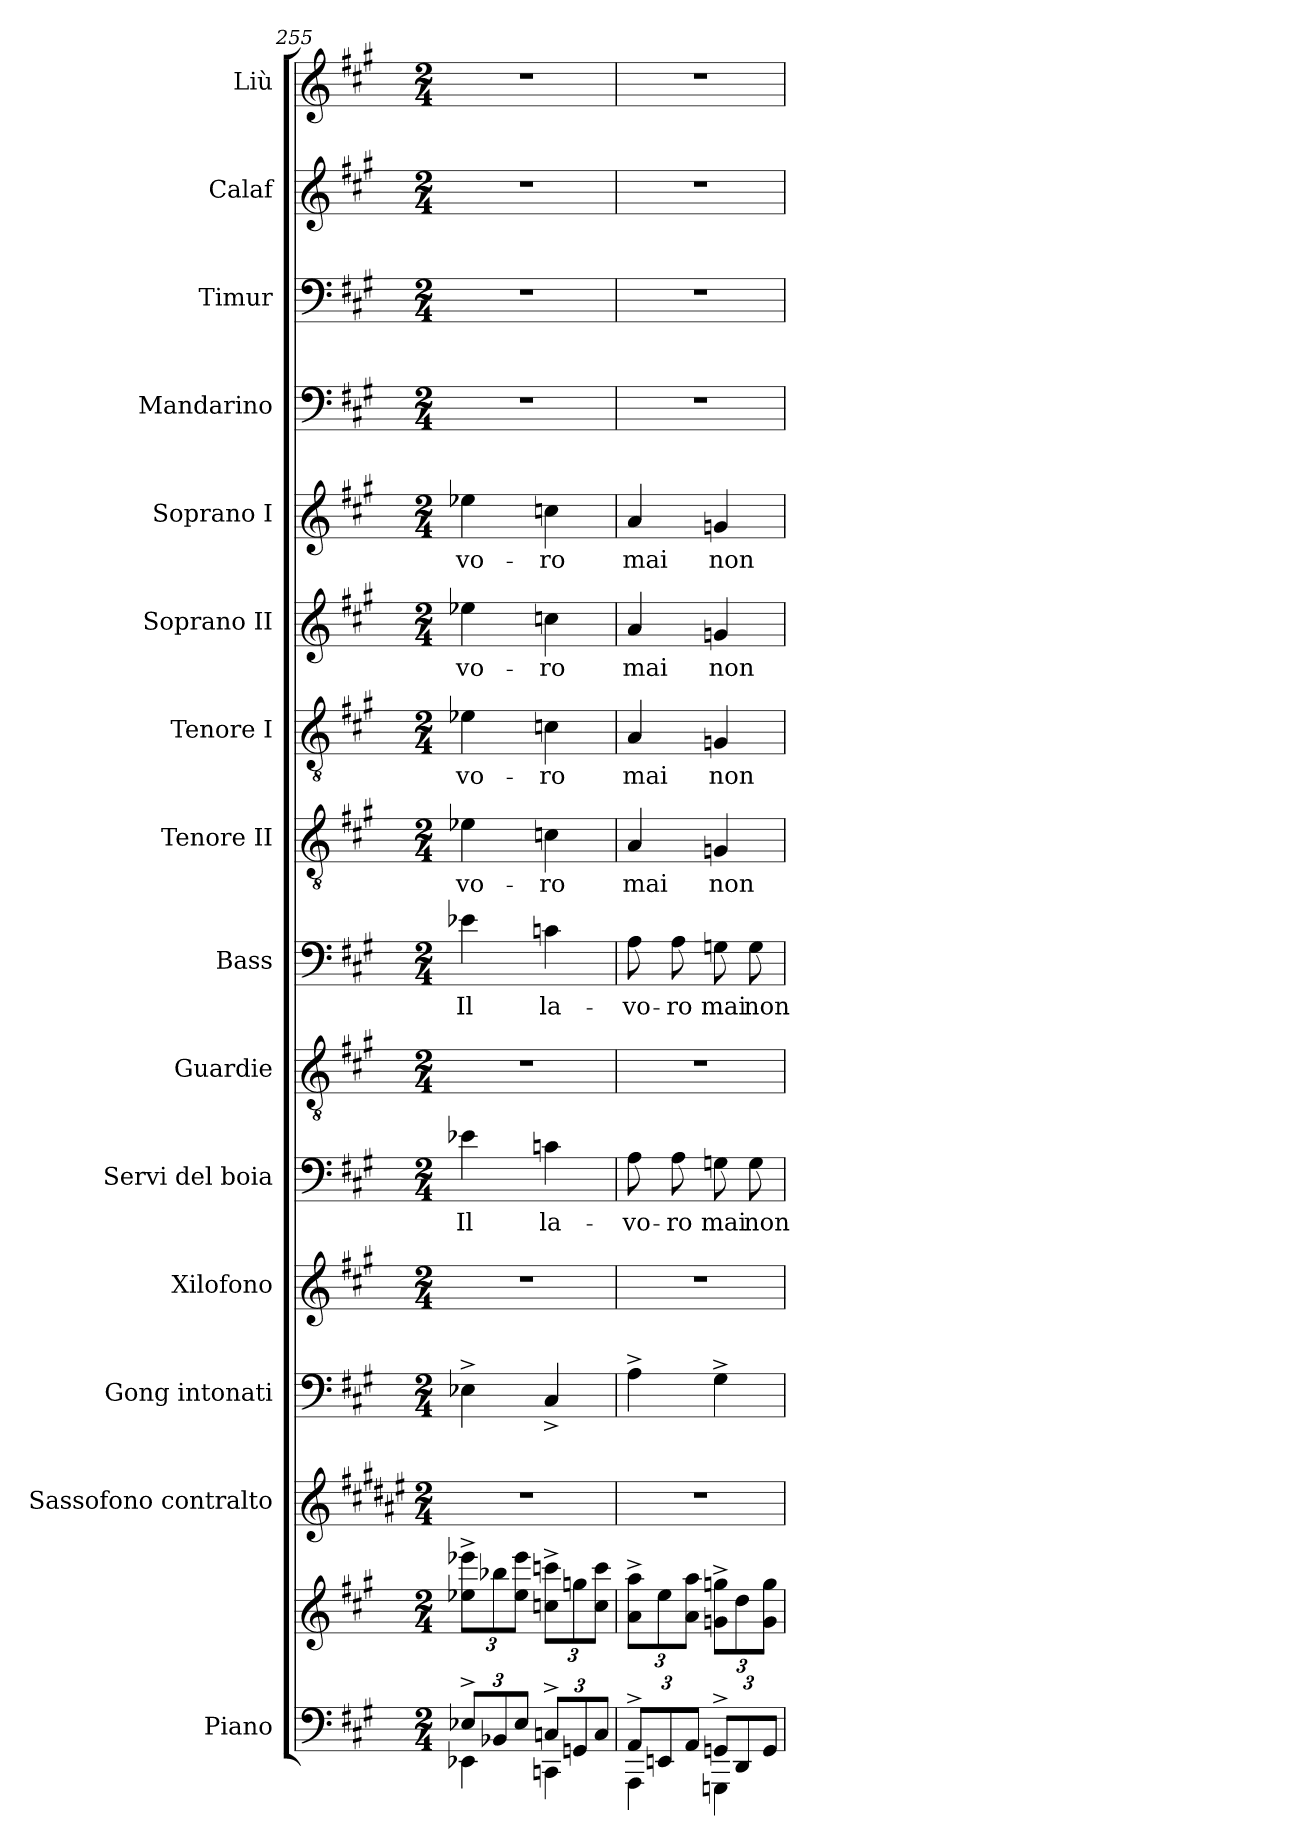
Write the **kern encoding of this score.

**kern	**kern	**kern	**kern	**kern	**kern	**text	**kern	**kern	**text	**kern	**text	**kern	**text	**kern	**text	**kern	**text	**kern	**kern	**kern	**kern
*part15	*part15	*part14	*part13	*part12	*part11	*part11	*part10	*part9	*part9	*part8	*part8	*part7	*part7	*part6	*part6	*part5	*part5	*part4	*part3	*part2	*part1
*staff16	*staff15	*staff14	*staff13	*staff12	*staff11	*staff11	*staff10	*staff9	*staff9	*staff8	*staff8	*staff7	*staff7	*staff6	*staff6	*staff5	*staff5	*staff4	*staff3	*staff2	*staff1
*I"Piano	*	*I"Sassofono contralto	*I"Gong intonati	*I"Xilofono	*I"Servi del boia	*	*I"Guardie	*I"Bass	*	*I"Tenore II	*	*I"Tenore I	*	*I"Soprano II	*	*I"Soprano I	*	*I"Mandarino	*I"Timur	*I"Calaf	*I"Liù
*I'Pno.	*	*	*I'Gong int.	*I'Xil.	*I'Ser.B.	*	*I'G.	*I'B.	*	*I'T. II	*	*I'T. I	*	*I'S. II	*	*I'S. I	*	*I'M.	*I'T.	*I'C.	*I'L.
*clefF4	*clefG2	*clefG2	*clefF4	*clefG2	*clefF4	*	*clefGv2	*clefF4	*	*clefGv2	*	*clefGv2	*	*clefG2	*	*clefG2	*	*clefF4	*clefF4	*clefG2	*clefG2
*	*	*ITrd5c9	*	*ITrd-7c-12	*	*	*	*	*	*	*	*	*	*	*	*	*	*	*	*	*
*k[f#c#g#]	*k[f#c#g#]	*k[f#c#g#]	*k[f#c#g#]	*k[f#c#g#]	*k[f#c#g#]	*	*k[f#c#g#]	*k[f#c#g#]	*	*k[f#c#g#]	*	*k[f#c#g#]	*	*k[f#c#g#]	*	*k[f#c#g#]	*	*k[f#c#g#]	*k[f#c#g#]	*k[f#c#g#]	*k[f#c#g#]
*M2/4	*M2/4	*M2/4	*M2/4	*M2/4	*M2/4	*	*M2/4	*M2/4	*	*M2/4	*	*M2/4	*	*M2/4	*	*M2/4	*	*M2/4	*M2/4	*M2/4	*M2/4
*Xbrackettup	*Xbrackettup	*	*	*	*	*	*	*	*	*	*	*	*	*	*	*	*	*	*	*	*
=255	=255	=255	=255	=255	=255	=255	=255	=255	=255	=255	=255	=255	=255	=255	=255	=255	=255	=255	=255	=255	=255
*^	*	*	*	*	*	*	*	*	*	*	*	*	*	*	*	*	*	*	*	*	*
!	!	!	!	!	!	!	!LO:LY:b	!	!	!LO:LY:b	!	!LO:LY:b	!	!LO:LY:b	!	!LO:LY:b	!	!LO:LY:b	!	!	!	!
12E-X^/L	4EE-X\	12ee-X\^ 12eee-X\^L	2r	4E-X^\	2r	4e-X\	Il	2r	4e-X\	Il	4e-X\	-vo-	4e-X\	-vo-	4ee-X\	-vo-	4ee-X\	-vo-	2r	2r	2r	2r
12BB-X/	.	12bb-X\	.	.	.	.	.	.	.	.	.	.	.	.	.	.	.	.	.	.	.	.
12E-/J	.	12ee-\ 12eee-\J	.	.	.	.	.	.	.	.	.	.	.	.	.	.	.	.	.	.	.	.
!	!	!	!	!	!	!	!LO:LY:b	!	!	!LO:LY:b	!	!LO:LY:b	!	!LO:LY:b	!	!LO:LY:b	!	!LO:LY:b	!	!	!	!
12Cn^/L	4CCn\	12ccn\^ 12cccn\^L	.	4C#^/	.	4cn\	la-	.	4cn\	la-	4cn\	-ro	4cn\	-ro	4ccn\	-ro	4ccn\	-ro	.	.	.	.
12GGn/	.	12ggn\	.	.	.	.	.	.	.	.	.	.	.	.	.	.	.	.	.	.	.	.
12C/J	.	12cc\ 12ccc\J	.	.	.	.	.	.	.	.	.	.	.	.	.	.	.	.	.	.	.	.
!!LO:PB:g=z
=256	=256	=256	=256	=256	=256	=256	=256	=256	=256	=256	=256	=256	=256	=256	=256	=256	=256	=256	=256	=256	=256	=256
!	!	!	!	!	!	!	!LO:LY:b	!	!	!LO:LY:b	!	!LO:LY:b	!	!LO:LY:b	!	!LO:LY:b	!	!LO:LY:b	!	!	!	!
12AA^/L	4AAA\	12a\^ 12aa\^L	2r	4A^\	2r	8A\	-vo-	2r	8A\	-vo-	4A/	mai	4A/	mai	4a/	mai	4a/	mai	2r	2r	2r	2r
12EEn/	.	12ee\	.	.	.	.	.	.	.	.	.	.	.	.	.	.	.	.	.	.	.	.
!	!	!	!	!	!	!	!LO:LY:b	!	!	!LO:LY:b	!	!	!	!	!	!	!	!	!	!	!	!
.	.	.	.	.	.	8A\	-ro	.	8A\	-ro	.	.	.	.	.	.	.	.	.	.	.	.
12AA/J	.	12a\ 12aa\J	.	.	.	.	.	.	.	.	.	.	.	.	.	.	.	.	.	.	.	.
!	!	!	!	!	!	!	!LO:LY:b	!	!	!LO:LY:b	!	!LO:LY:b	!	!LO:LY:b	!	!LO:LY:b	!	!LO:LY:b	!	!	!	!
12GGn^/L	4GGGn\	12gn\^ 12ggn\^L	.	4G#^\	.	8Gn\	mai	.	8Gn\	mai	4Gn/	non	4Gn/	non	4gn/	non	4gn/	non	.	.	.	.
12DD/	.	12dd\	.	.	.	.	.	.	.	.	.	.	.	.	.	.	.	.	.	.	.	.
!	!	!	!	!	!	!	!LO:LY:b	!	!	!LO:LY:b	!	!	!	!	!	!	!	!	!	!	!	!
.	.	.	.	.	.	8G\	non	.	8G\	non	.	.	.	.	.	.	.	.	.	.	.	.
12GG/J	.	12g\ 12gg\J	.	.	.	.	.	.	.	.	.	.	.	.	.	.	.	.	.	.	.	.
*v	*v	*	*	*	*	*	*	*	*	*	*	*	*	*	*	*	*	*	*	*	*	*
=	=	=	=	=	=	=	=	=	=	=	=	=	=	=	=	=	=	=	=	=	=
*-	*-	*-	*-	*-	*-	*-	*-	*-	*-	*-	*-	*-	*-	*-	*-	*-	*-	*-	*-	*-	*-
